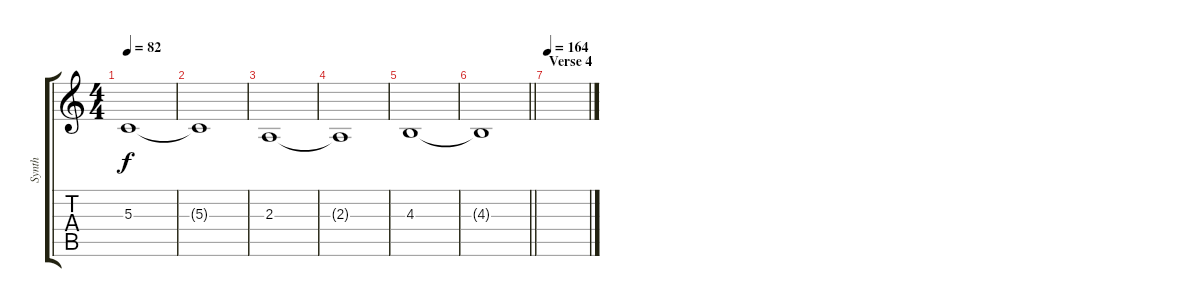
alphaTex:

\track ("Synth" "Synth") {instrument stringensemble1}
\staff {score tabs}
\tuning (E4 B3 G3 D3 A2 E2) {hide}
\ts (4 4)
\tempo 82
\clef g2
\ks c
5.3.1{dy f} |
5.3{t}.1 |
2.3.1 |
2.3{t}.1 |
4.3.1 |
\barLineRight lightlight
4.3{t}.1{volume 0} |
\section ("" "Verse 4")
\tempo 164
